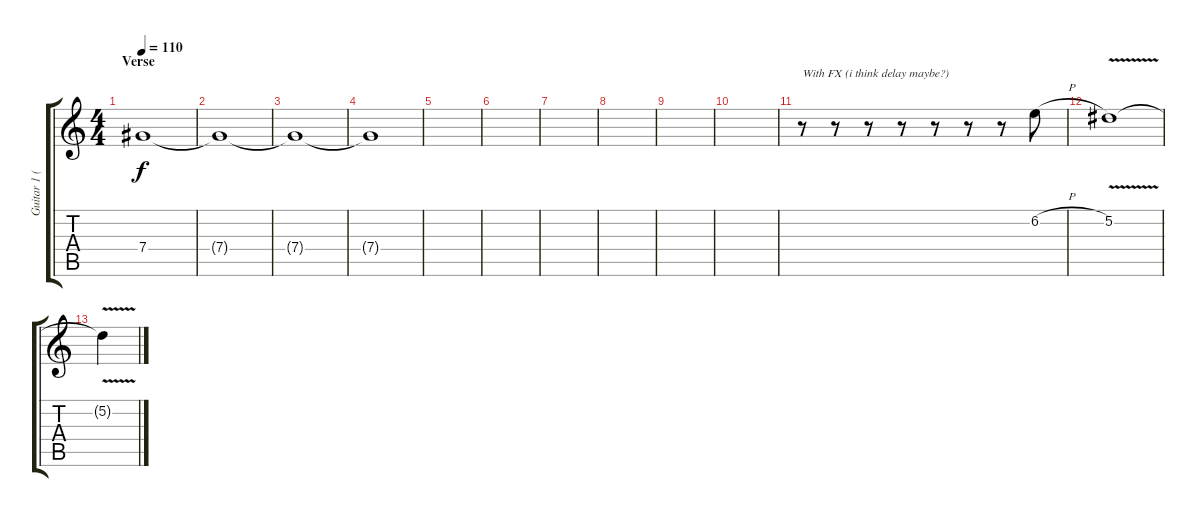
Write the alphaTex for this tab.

\track ("Guitar 1 (Eb)" "Guitar 1 (") {instrument overdrivenguitar}
\staff {score tabs}
\tuning (Eb4 Bb3 Gb3 Db3 Ab2 Eb2) {hide}
\ts (4 4)
\section ("" "Verse")
\tempo 110
\clef g2
\ks c
7.4{t}.1{dy f} |
7.4{t}.1 |
7.4{t}.1{volume 0} |
7.4{t}.1 |
|
|
|
|
|
|
r.8{txt "With FX (i think delay maybe?)" volume 8 instrument overdrivenguitar} r.8 r.8 r.8 r.8 r.8 r.8 6.2{h}.8 |
5.2{v}.1{volume 0} |
5.2{t}.4
